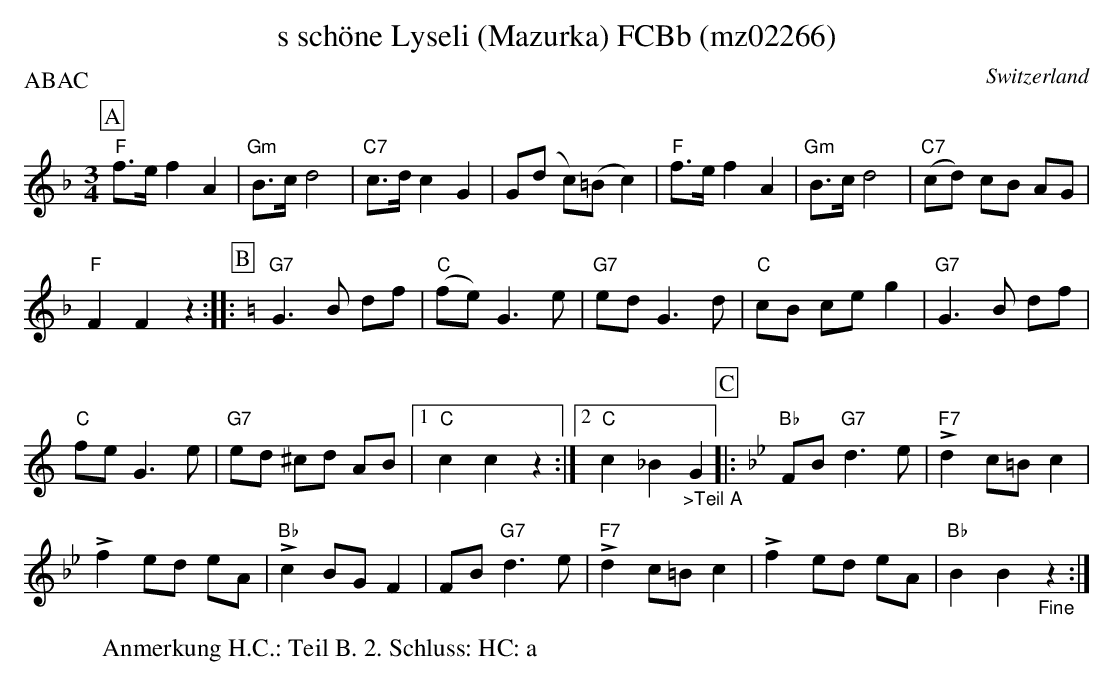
X:1
T:s schöne Lyseli (Mazurka) FCBb (mz02266)
O:Switzerland
P:ABAC
M:3/4
L:1/8
K:F major
[P:A] "F"f>ef2A2 | "Gm"B>cd4 |  "C7"c>dc2G2 | G(d c)(=Bc2) | "F"f>ef2A2 | "Gm"B>cd4 | ("C7"cd) cB AG |
"F"F2F2z2 :: [P:B] [K:C] "G7"G3B df | ("C"fe)G3e | "G7"ed G3d | "C"cB ceg2 | "G7"G3B df |
"C"fe G3e | "G7"ed ^cd AB |1 "C"c2c2z2 :|2 "C"c2_B2"_>Teil A"G2 [P:C] |: [K:Bb] "Bb"FB "G7"d3e | !>!"F7"d2 c=B c2 |
!>!f2 ed eA | !>!"Bb"c2 BGF2 | FB "G7"d3e | !>!"F7"d2c=Bc2 | !>!f2 ed eA | "Bb"B2B2"_Fine"z2 :|
W:Anmerkung H.C.: Teil B. 2. Schluss: HC: a
